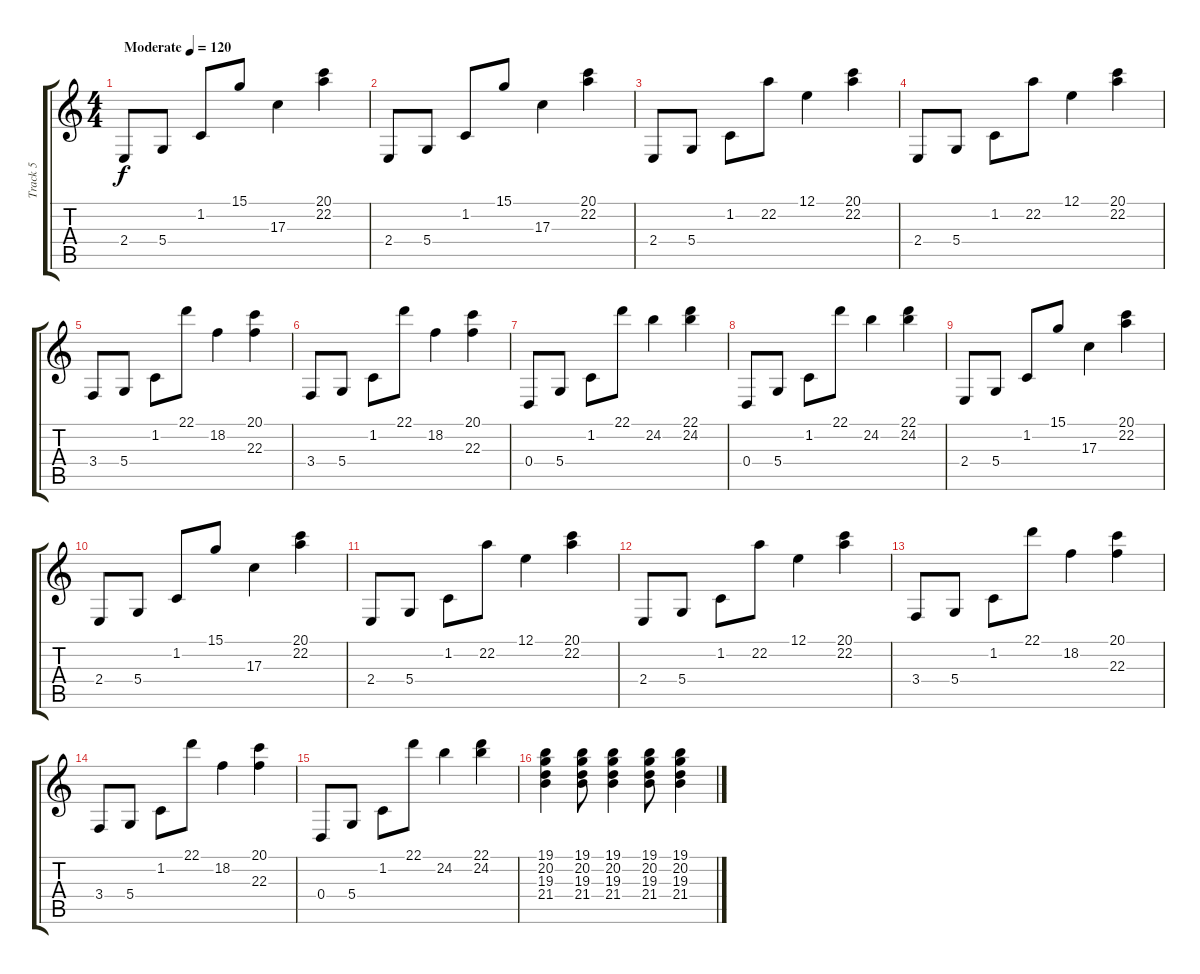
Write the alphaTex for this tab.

\track ("Track 5" "Track 5") {instrument brightacousticpiano}
\staff {score tabs}
\tuning (E4 B3 G3 D3 A2 E2) {hide}
\ts (4 4)
\tempo (120 "Moderate")
\clef g2
\ks c
2.4.8{dy f instrument brightacousticpiano} 5.4.8 1.2.8 15.1.8 17.3.4 (20.1 22.2).4 |
2.4.8 5.4.8 1.2.8 15.1.8 17.3.4 (20.1 22.2).4 |
2.4.8 5.4.8 1.2.8 22.2.8 12.1.4 (20.1 22.2).4 |
2.4.8 5.4.8 1.2.8 22.2.8 12.1.4 (20.1 22.2).4 |
3.4.8 5.4.8 1.2.8 22.1.8 18.2.4 (20.1 22.3).4 |
3.4.8 5.4.8 1.2.8 22.1.8 18.2.4 (20.1 22.3).4 |
0.4.8 5.4.8 1.2.8 22.1.8 24.2.4 (22.1 24.2).4 |
0.4.8 5.4.8 1.2.8 22.1.8 24.2.4 (22.1 24.2).4 |
2.4.8 5.4.8 1.2.8 15.1.8 17.3.4 (20.1 22.2).4 |
2.4.8 5.4.8 1.2.8 15.1.8 17.3.4 (20.1 22.2).4 |
2.4.8 5.4.8 1.2.8 22.2.8 12.1.4 (20.1 22.2).4 |
2.4.8 5.4.8 1.2.8 22.2.8 12.1.4 (20.1 22.2).4 |
3.4.8 5.4.8 1.2.8 22.1.8 18.2.4 (20.1 22.3).4 |
3.4.8 5.4.8 1.2.8 22.1.8 18.2.4 (20.1 22.3).4 |
0.4.8 5.4.8 1.2.8 22.1.8 24.2.4 (22.1 24.2).4 |
(19.1 20.2 19.3 21.4).4 (19.1 20.2 19.3 21.4).8 (19.1 20.2 19.3 21.4).4 (19.1 20.2 19.3 21.4).8 (19.1 20.2 19.3 21.4).4
